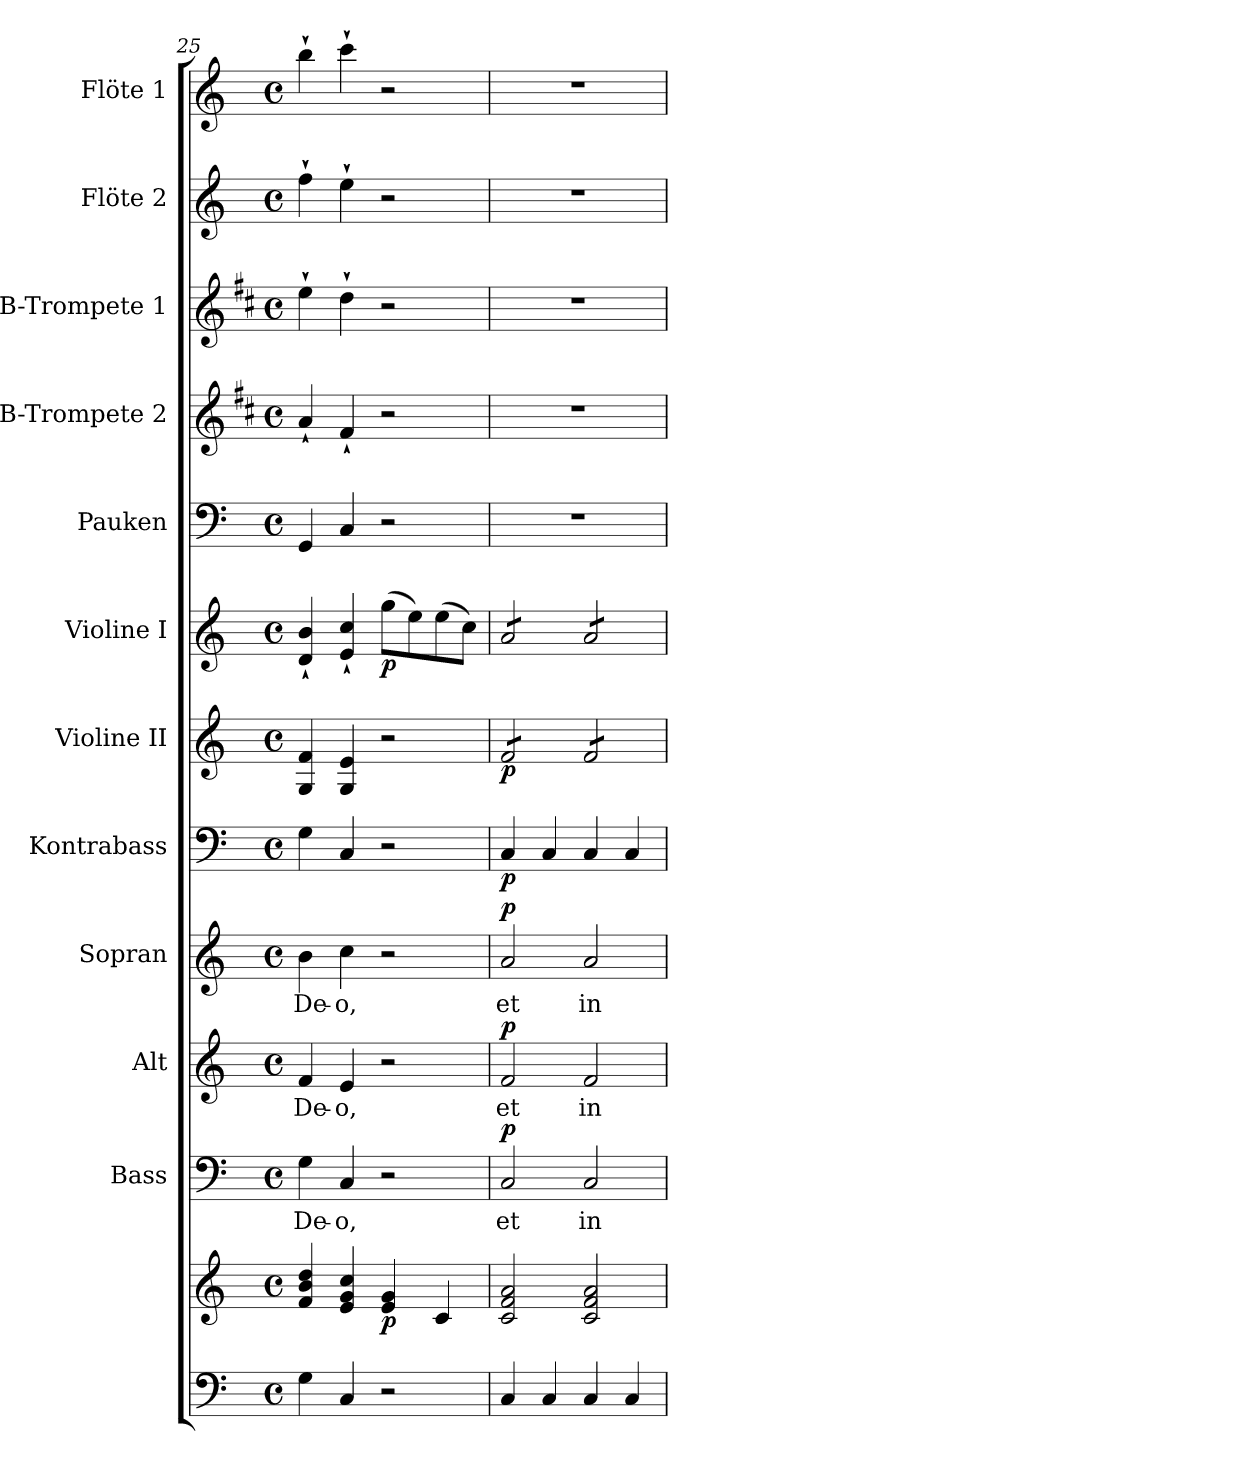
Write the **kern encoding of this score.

**kern	**kern	**dynam	**kern	**text	**dynam	**kern	**text	**dynam	**kern	**text	**dynam	**kern	**dynam	**kern	**dynam	**kern	**dynam	**kern	**kern	**kern	**kern	**kern
*part12	*part12	*part12	*part11	*part11	*part11	*part10	*part10	*part10	*part9	*part9	*part9	*part8	*part8	*part7	*part7	*part6	*part6	*part5	*part4	*part3	*part2	*part1
*staff13	*staff12	*staff12/13	*staff11	*staff11	*staff11	*staff10	*staff10	*staff10	*staff9	*staff9	*staff9	*staff8	*staff8	*staff7	*staff7	*staff6	*staff6	*staff5	*staff4	*staff3	*staff2	*staff1
*	*	*	*I"Bass	*	*	*I"Alt	*	*	*I"Sopran	*	*	*I"Kontrabass	*	*I"Violine II	*	*I"Violine I	*	*I"Pauken	*I"B-Trompete 2	*I"B-Trompete 1	*I"Flöte 2	*I"Flöte 1
*	*	*	*I'B.	*	*	*I'A.	*	*	*I'S.	*	*	*I'Kb.	*	*I'Vl. II	*	*I'Vl. I	*	*I'Pk.	*I'B Trp. 2	*I'B Trp. 1	*I'Fl. 2	*I'Fl. 1
*clefF4	*clefG2	*	*clefF4	*	*	*clefG2	*	*	*clefG2	*	*	*clefF4	*	*clefG2	*	*clefG2	*	*clefF4	*clefG2	*clefG2	*clefG2	*clefG2
*	*	*	*	*	*	*	*	*	*	*	*	*ITrd7c12	*	*	*	*	*	*	*ITrd1c2	*ITrd1c2	*	*
*k[]	*k[]	*	*k[]	*	*	*k[]	*	*	*k[]	*	*	*k[]	*	*k[]	*	*k[]	*	*k[]	*k[]	*k[]	*k[]	*k[]
*C:	*C:	*	*C:	*	*	*C:	*	*	*C:	*	*	*C:	*	*C:	*	*C:	*	*C:	*C:	*C:	*C:	*C:
*M4/4	*M4/4	*	*M4/4	*	*	*M4/4	*	*	*M4/4	*	*	*M4/4	*	*M4/4	*	*M4/4	*	*M4/4	*M4/4	*M4/4	*M4/4	*M4/4
*met(c)	*met(c)	*	*met(c)	*	*	*met(c)	*	*	*met(c)	*	*	*met(c)	*	*met(c)	*	*met(c)	*	*met(c)	*met(c)	*met(c)	*met(c)	*met(c)
=25	=25	=25	=25	=25	=25	=25	=25	=25	=25	=25	=25	=25	=25	=25	=25	=25	=25	=25	=25	=25	=25	=25
!	!	!	!	!LO:LY:b	!	!	!LO:LY:b	!	!	!LO:LY:b	!	!	!	!	!	!	!	!	!	!	!	!
4G\	4f/ 4b/ 4dd/	.	4G\	De-	.	4f/	De-	.	4b\	De-	.	4GG\	.	4G/ 4f/	.	4d/`< 4b/`<	.	4GG/	4g`</	4dd`>\	4ff`>\	4bb`>\
!	!	!	!	!LO:LY:b	!	!	!LO:LY:b	!	!	!LO:LY:b	!	!	!	!	!	!	!	!	!	!	!	!
4C/	4e/ 4g/ 4cc/	.	4C/	-o,	.	4e/	-o,	.	4cc\	-o,	.	4CC/	.	4G/ 4e/	.	4e/`< 4cc/`<	.	4C/	4e`</	4cc`>\	4ee`>\	4ccc`>\
!	!	!LO:DY:b	!	!	!	!	!	!	!	!	!	!	!	!	!	!	!LO:DY:b	!	!	!	!	!
2r	4e/ 4g/	p	2r	.	.	2r	.	.	2r	.	.	2r	.	2r	.	(>8gg\L	p	2r	2r	2r	2r	2r
.	.	.	.	.	.	.	.	.	.	.	.	.	.	.	.	8ee\)	.	.	.	.	.	.
.	4c/	.	.	.	.	.	.	.	.	.	.	.	.	.	.	(>8ee\	.	.	.	.	.	.
.	.	.	.	.	.	.	.	.	.	.	.	.	.	.	.	8cc\J)	.	.	.	.	.	.
=26	=26	=26	=26	=26	=26	=26	=26	=26	=26	=26	=26	=26	=26	=26	=26	=26	=26	=26	=26	=26	=26	=26
!	!	!	!	!LO:LY:b	!LO:DY:a	!	!LO:LY:b	!LO:DY:a	!	!LO:LY:b	!LO:DY:a	!	!LO:DY:b	!	!LO:DY:b	!	!	!	!	!	!	!
*	*	*	*	*	*	*	*	*	*	*	*	*	*	*tremolo	*	*	*	*	*	*	*	*
*	*	*	*	*	*	*	*	*	*	*	*	*	*	*	*	*tremolo	*	*	*	*	*	*
4C/	2c/ 2f/ 2a/	.	2C/	et	p	2f/	et	p	2a/	et	p	4CC/	p	8f/L	p	8a/L	.	1r	1r	1r	1r	1r
.	.	.	.	.	.	.	.	.	.	.	.	.	.	8f/	.	8a/	.	.	.	.	.	.
4C/	.	.	.	.	.	.	.	.	.	.	.	4CC/	.	8f/	.	8a/	.	.	.	.	.	.
.	.	.	.	.	.	.	.	.	.	.	.	.	.	8f/J	.	8a/J	.	.	.	.	.	.
!	!	!	!	!LO:LY:b	!	!	!LO:LY:b	!	!	!LO:LY:b	!	!	!	!	!	!	!	!	!	!	!	!
4C/	2c/ 2f/ 2a/	.	2C/	in	.	2f/	in	.	2a/	in	.	4CC/	.	8f/L	.	8a/L	.	.	.	.	.	.
.	.	.	.	.	.	.	.	.	.	.	.	.	.	8f/	.	8a/	.	.	.	.	.	.
4C/	.	.	.	.	.	.	.	.	.	.	.	4CC/	.	8f/	.	8a/	.	.	.	.	.	.
.	.	.	.	.	.	.	.	.	.	.	.	.	.	8f/J	.	8a/J	.	.	.	.	.	.
*	*	*	*	*	*	*	*	*	*	*	*	*	*	*	*	*Xtremolo	*	*	*	*	*	*
*	*	*	*	*	*	*	*	*	*	*	*	*	*	*Xtremolo	*	*	*	*	*	*	*	*
=	=	=	=	=	=	=	=	=	=	=	=	=	=	=	=	=	=	=	=	=	=	=
*-	*-	*-	*-	*-	*-	*-	*-	*-	*-	*-	*-	*-	*-	*-	*-	*-	*-	*-	*-	*-	*-	*-
